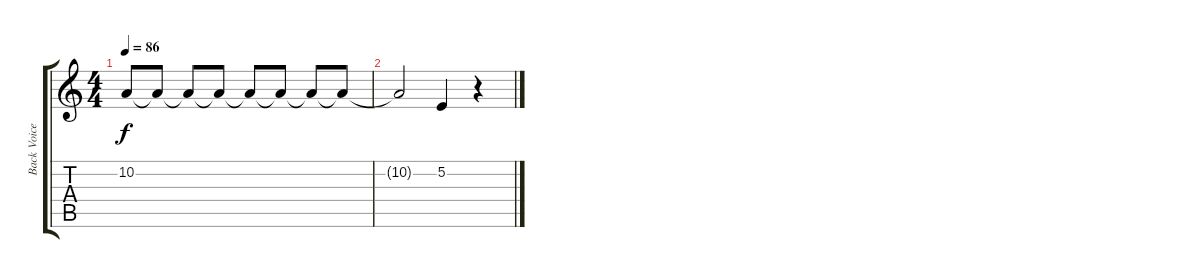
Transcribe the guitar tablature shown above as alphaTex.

\track ("Back Voice - John" "Back Voice") {instrument voiceoohs}
\staff {score tabs}
\tuning (E4 B3 G3 D3 A2 E2) {hide}
\ts (4 4)
\tempo 86
\clef g2
\ks c
10.2.8{dy f} 10.2{t}.8 10.2{t}.8 10.2{t}.8 10.2{t}.8 10.2{t}.8 10.2{t}.8 10.2{t}.8 |
10.2{t}.2 5.2.4 r.4
